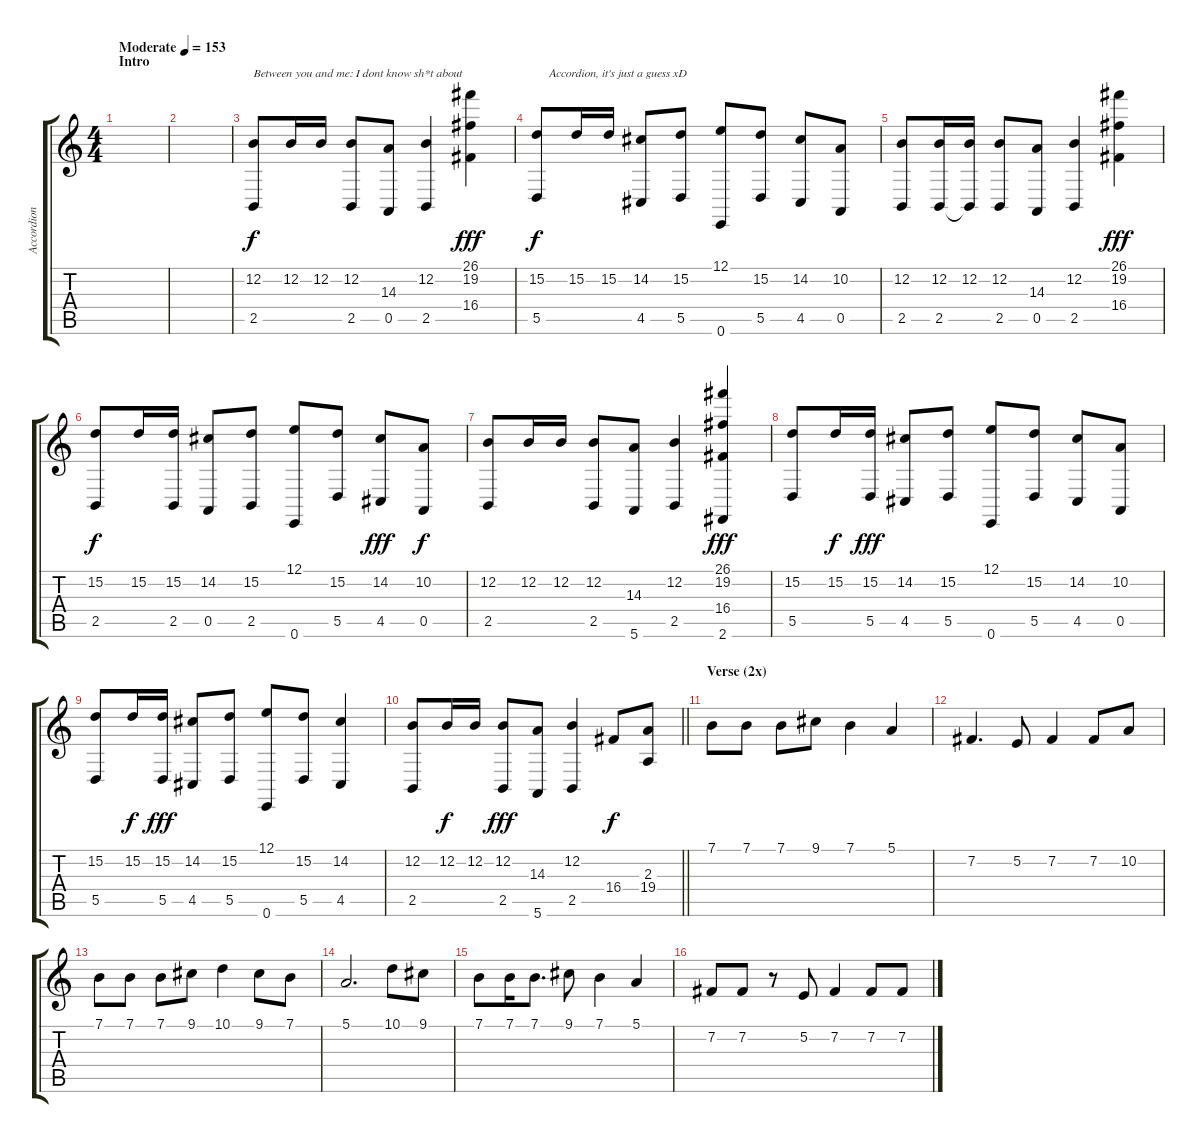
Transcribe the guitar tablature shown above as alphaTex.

\track ("Accordion Matt Hensley" "Accordion ") {instrument accordion}
\staff {score tabs}
\tuning (E4 B3 G3 D3 A2 E2) {hide}
\ts (4 4)
\section ("" "Intro")
\tempo (153 "Moderate")
\clef g2
\ks c
|
|
(12.2 2.5).8{txt "Between you and me: I dont know sh*t about"} 12.2.16 12.2.16 (12.2 2.5).8 (14.3 0.5).8 (12.2 2.5).4 (26.1 19.2 16.4).4{dy fff} |
(15.2 5.5).8{txt "    Accordion, it's just a guess xD" dy f} 15.2.16 15.2.16 (14.2 4.5).8 (15.2 5.5).8 (12.1 0.6).8 (15.2 5.5).8 (14.2 4.5).8 (10.2 0.5).8 |
(12.2 2.5).8 (12.2 2.5).16 (12.2 2.5{t}).16 (12.2 2.5).8 (14.3 0.5).8 (12.2 2.5).4 (26.1 19.2 16.4).4{dy fff} |
(15.2 2.5).8{dy f} 15.2.16 (15.2 2.5).16 (14.2 0.5).8 (15.2 2.5).8 (12.1 0.6).8 (15.2 5.5).8 (14.2 4.5).8{dy fff} (10.2 0.5).8{dy f} |
(12.2 2.5).8 12.2.16 12.2.16 (12.2 2.5).8 (14.3 5.6).8 (12.2 2.5).4 (26.1 19.2 16.4 2.6).4{dy fff} |
(15.2 5.5).8 15.2.16{dy f} (15.2 5.5).16{dy fff} (14.2 4.5).8 (15.2 5.5).8 (12.1 0.6).8 (15.2 5.5).8 (14.2 4.5).8 (10.2 0.5).8 |
(15.2 5.5).8 15.2.16{dy f} (15.2 5.5).16{dy fff} (14.2 4.5).8 (15.2 5.5).8 (12.1 0.6).8 (15.2 5.5).8 (14.2 4.5).4 |
\barLineRight lightlight
(12.2 2.5).8 12.2.16{dy f} 12.2.16 (12.2 2.5).8{dy fff} (14.3 5.6).8 (12.2 2.5).4 16.4.8{dy f} (2.3 19.4).8 |
\section ("" "Verse (2x)")
7.1.8 7.1.8 7.1.8 9.1.8 7.1.4 5.1.4 |
7.2.4{d} 5.2.8 7.2.4 7.2.8 10.2.8 |
7.1.8 7.1.8 7.1.8 9.1.8 10.1.4 9.1.8 7.1.8 |
5.1.2{d} 10.1.8 9.1.8 |
7.1.8 7.1.16 7.1.8{d} 9.1.8 7.1.4 5.1.4 |
7.2.8 7.2.8 r.8 5.2.8 7.2.4 7.2.8 7.2.8
